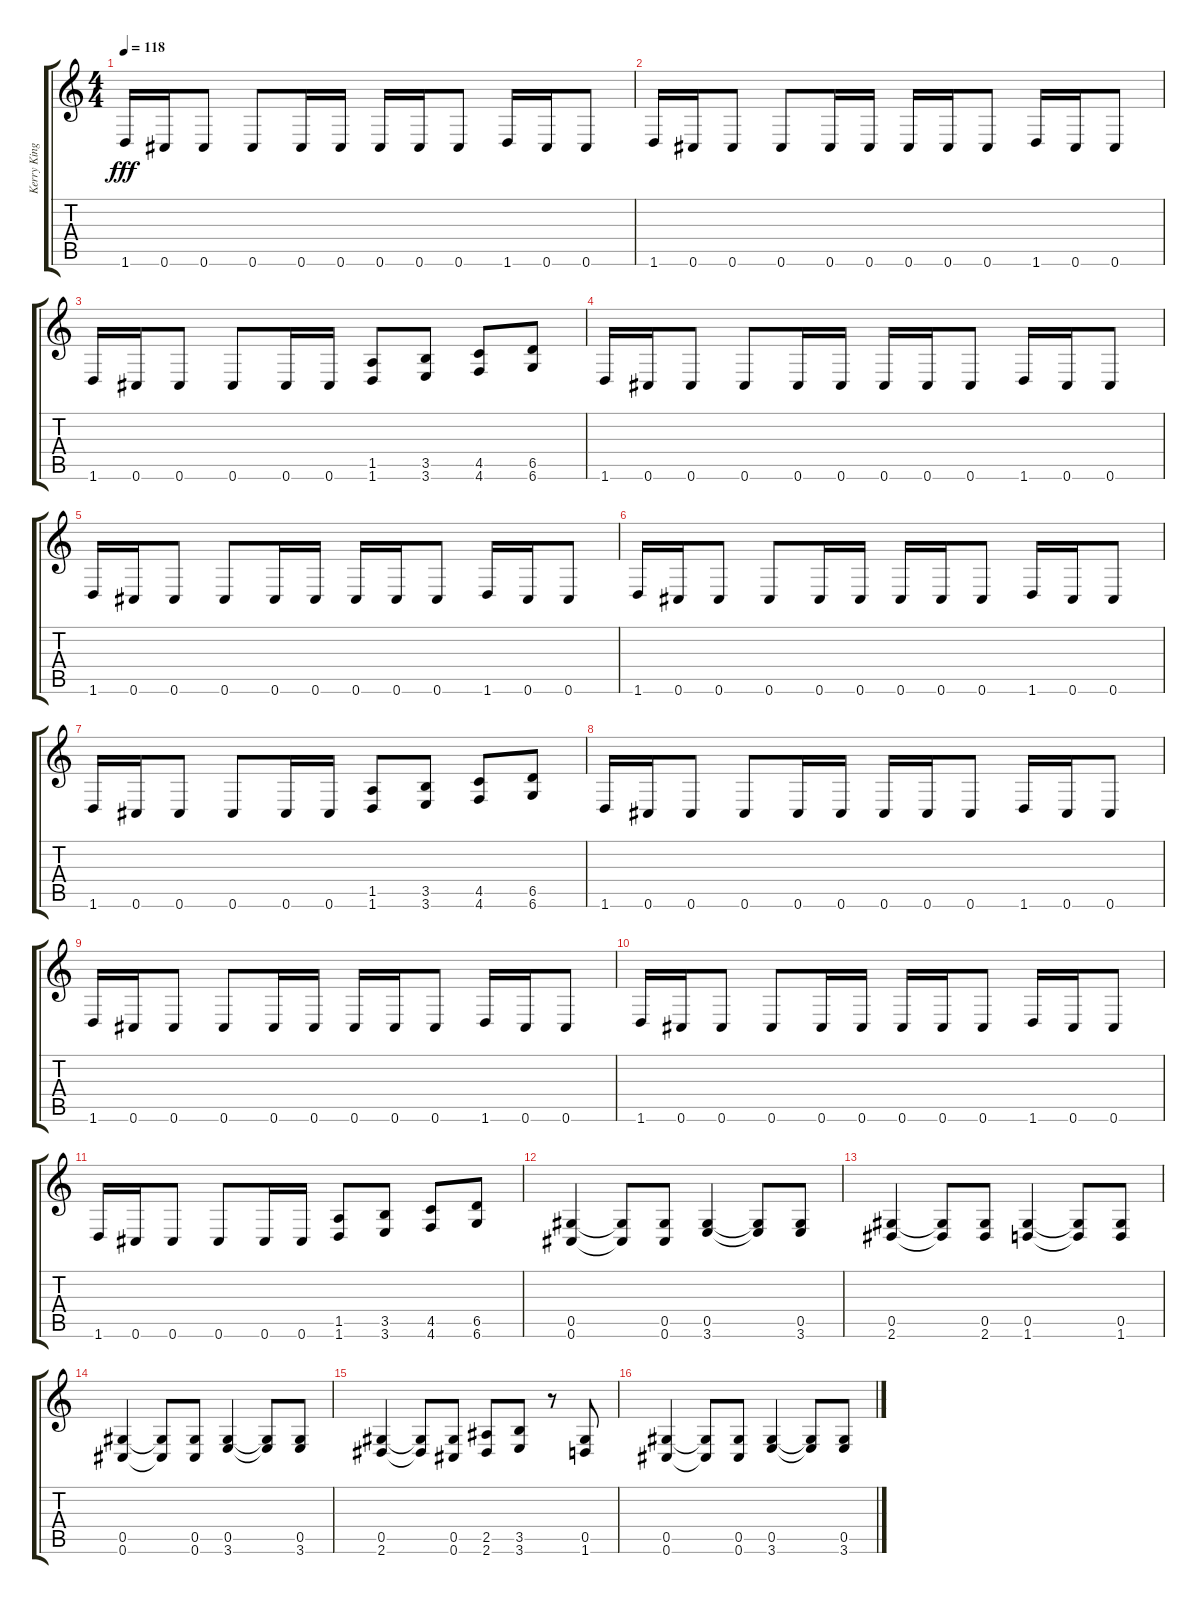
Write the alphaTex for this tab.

\track ("Kerry King" "Kerry King") {instrument distortionguitar}
\staff {score tabs}
\tuning (Eb4 Bb3 Gb3 Db3 Ab2 Db2) {hide}
\ts (4 4)
\tempo 118
\clef g2
\ks c
1.6.16{dy fff} 0.6.16 0.6.8 0.6.8 0.6.16 0.6.16 0.6.16 0.6.16 0.6.8 1.6.16 0.6.16 0.6.8 |
1.6.16 0.6.16 0.6.8 0.6.8 0.6.16 0.6.16 0.6.16 0.6.16 0.6.8 1.6.16 0.6.16 0.6.8 |
1.6.16 0.6.16 0.6.8 0.6.8 0.6.16 0.6.16 (1.5 1.6).8 (3.5 3.6).8 (4.5 4.6).8 (6.5 6.6).8 |
1.6.16 0.6.16 0.6.8 0.6.8 0.6.16 0.6.16 0.6.16 0.6.16 0.6.8 1.6.16 0.6.16 0.6.8 |
1.6.16 0.6.16 0.6.8 0.6.8 0.6.16 0.6.16 0.6.16 0.6.16 0.6.8 1.6.16 0.6.16 0.6.8 |
1.6.16 0.6.16 0.6.8 0.6.8 0.6.16 0.6.16 0.6.16 0.6.16 0.6.8 1.6.16 0.6.16 0.6.8 |
1.6.16 0.6.16 0.6.8 0.6.8 0.6.16 0.6.16 (1.5 1.6).8 (3.5 3.6).8 (4.5 4.6).8 (6.5 6.6).8 |
1.6.16 0.6.16 0.6.8 0.6.8 0.6.16 0.6.16 0.6.16 0.6.16 0.6.8 1.6.16 0.6.16 0.6.8 |
1.6.16 0.6.16 0.6.8 0.6.8 0.6.16 0.6.16 0.6.16 0.6.16 0.6.8 1.6.16 0.6.16 0.6.8 |
1.6.16 0.6.16 0.6.8 0.6.8 0.6.16 0.6.16 0.6.16 0.6.16 0.6.8 1.6.16 0.6.16 0.6.8 |
1.6.16 0.6.16 0.6.8 0.6.8 0.6.16 0.6.16 (1.5 1.6).8 (3.5 3.6).8 (4.5 4.6).8 (6.5 6.6).8 |
(0.5 0.6).4 (0.5{t} 0.6{t}).8 (0.5 0.6).8 (0.5 3.6).4 (0.5{t} 3.6{t}).8 (0.5 3.6).8 |
(0.5 2.6).4 (0.5{t} 2.6{t}).8 (0.5 2.6).8 (0.5 1.6).4 (0.5{t} 1.6{t}).8 (0.5 1.6).8 |
(0.5 0.6).4 (0.5{t} 0.6{t}).8 (0.5 0.6).8 (0.5 3.6).4 (0.5{t} 3.6{t}).8 (0.5 3.6).8 |
(0.5 2.6).4 (0.5{t} 2.6{t}).8 (0.5 0.6).8 (2.5 2.6).8 (3.5 3.6).8 r.8 (0.5 1.6).8 |
(0.5 0.6).4 (0.5{t} 0.6{t}).8 (0.5 0.6).8 (0.5 3.6).4 (0.5{t} 3.6{t}).8 (0.5 3.6).8
